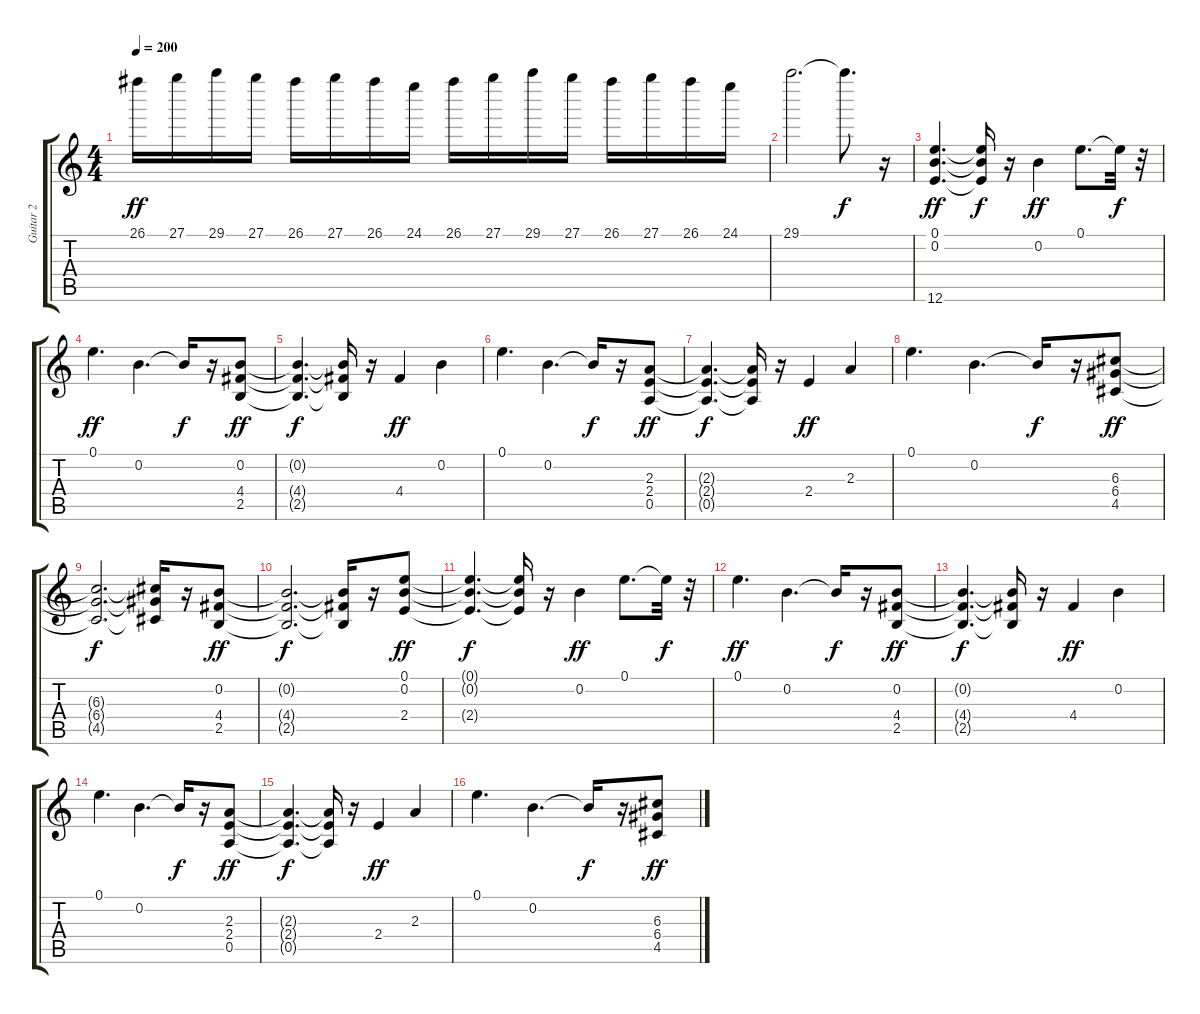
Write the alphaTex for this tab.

\track ("Guitar 2" "Guitar 2") {instrument distortionguitar}
\staff {score tabs}
\tuning (E4 B3 G3 D3 A2 E2) {hide}
\ts (4 4)
\tempo 200
\clef g2
\ks c
26.1.16{dy ff} 27.1.16 29.1.16 27.1.16 26.1.16 27.1.16 26.1.16 24.1.16 26.1.16 27.1.16 29.1.16 27.1.16 26.1.16 27.1.16 26.1.16 24.1.16 |
29.1.2{d} 29.1{t}.8{d dy f} r.16 |
(0.1 0.2 12.6).4{d dy ff instrument overdrivenguitar} (0.1{t} 0.2{t} 12.6{t}).16{dy f} r.16 0.2.4{dy ff} 0.1.8{d} 0.1{t}.32{dy f} r.32 |
0.1.4{d dy ff} 0.2.4{d} 0.2{t}.16{dy f} r.16 (0.2 4.4 2.5).8{dy ff} |
(0.2{t} 4.4{t} 2.5{t}).4{d dy f} (0.2{t} 4.4{t} 2.5{t}).16 r.16 4.4.4{dy ff} 0.2.4 |
0.1.4{d} 0.2.4{d} 0.2{t}.16{dy f} r.16 (2.3 2.4 0.5).8{dy ff} |
(2.3{t} 2.4{t} 0.5{t}).4{d dy f} (2.3{t} 2.4{t} 0.5{t}).16 r.16 2.4.4{dy ff} 2.3.4 |
0.1.4{d} 0.2.4{d} 0.2{t}.16{dy f} r.16 (6.3 6.4 4.5).8{dy ff} |
(6.3{t} 6.4{t} 4.5{t}).2{d dy f} (6.3{t} 6.4{t} 4.5{t}).16 r.16 (0.2 4.4 2.5).8{dy ff} |
(0.2{t} 4.4{t} 2.5{t}).2{d dy f} (0.2{t} 4.4{t} 2.5{t}).16 r.16 (0.1 0.2 2.4).8{dy ff} |
(0.1{t} 0.2{t} 2.4{t}).4{d dy f} (0.1{t} 0.2{t} 2.4{t}).16 r.16 0.2.4{dy ff} 0.1.8{d} 0.1{t}.32{dy f} r.32 |
0.1.4{d dy ff} 0.2.4{d} 0.2{t}.16{dy f} r.16 (0.2 4.4 2.5).8{dy ff} |
(0.2{t} 4.4{t} 2.5{t}).4{d dy f} (0.2{t} 4.4{t} 2.5{t}).16 r.16 4.4.4{dy ff} 0.2.4 |
0.1.4{d} 0.2.4{d} 0.2{t}.16{dy f} r.16 (2.3 2.4 0.5).8{dy ff} |
(2.3{t} 2.4{t} 0.5{t}).4{d dy f} (2.3{t} 2.4{t} 0.5{t}).16 r.16 2.4.4{dy ff} 2.3.4 |
0.1.4{d} 0.2.4{d} 0.2{t}.16{dy f} r.16 (6.3 6.4 4.5).8{dy ff}
